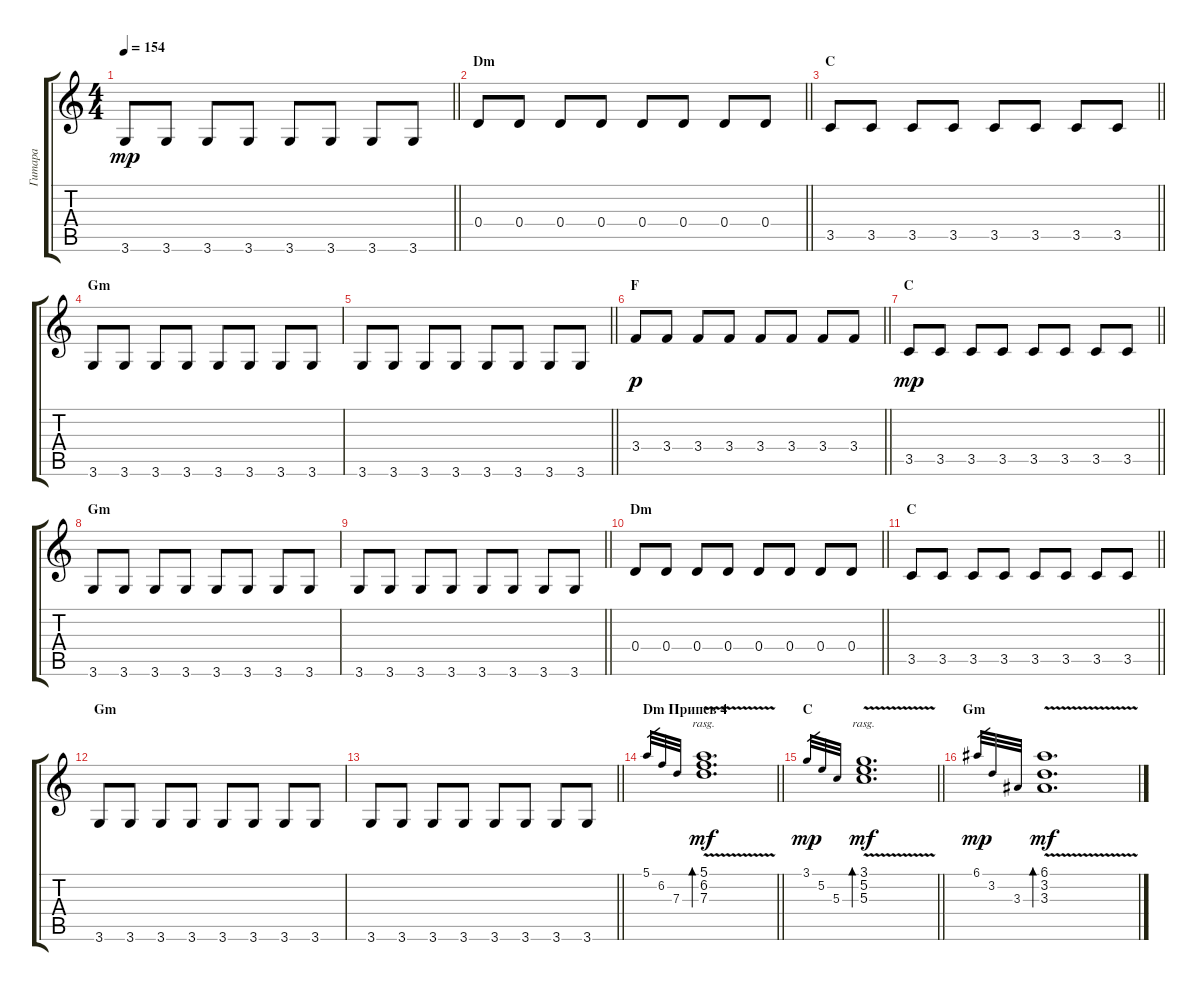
\track ("Гитара" "Гитара") {instrument acousticguitarsteel}
\staff {score tabs}
\tuning (E4 B3 G3 D3 A2 E2) {hide}
\ts (4 4)
\tempo 154
\clef g2
\barLineRight lightlight
\ks c
3.6.8{dy mp} 3.6.8 3.6.8 3.6.8 3.6.8 3.6.8 3.6.8 3.6.8 |
\section ("" "Dm")
\barLineRight lightlight
0.4.8 0.4.8 0.4.8 0.4.8 0.4.8 0.4.8 0.4.8 0.4.8 |
\section ("" "C")
\barLineRight lightlight
3.5.8 3.5.8 3.5.8 3.5.8 3.5.8 3.5.8 3.5.8 3.5.8 |
\section ("" "Gm")
3.6.8 3.6.8 3.6.8 3.6.8 3.6.8 3.6.8 3.6.8 3.6.8 |
\barLineRight lightlight
3.6.8 3.6.8 3.6.8 3.6.8 3.6.8 3.6.8 3.6.8 3.6.8 |
\section ("" "F")
\barLineRight lightlight
3.4.8{dy p} 3.4.8 3.4.8 3.4.8 3.4.8 3.4.8 3.4.8 3.4.8 |
\section ("" "C")
\barLineRight lightlight
3.5.8{dy mp} 3.5.8 3.5.8 3.5.8 3.5.8 3.5.8 3.5.8 3.5.8 |
\section ("" "Gm")
3.6.8 3.6.8 3.6.8 3.6.8 3.6.8 3.6.8 3.6.8 3.6.8 |
\barLineRight lightlight
3.6.8 3.6.8 3.6.8 3.6.8 3.6.8 3.6.8 3.6.8 3.6.8 |
\section ("" "Dm")
\barLineRight lightlight
0.4.8 0.4.8 0.4.8 0.4.8 0.4.8 0.4.8 0.4.8 0.4.8 |
\section ("" "C")
\barLineRight lightlight
3.5.8 3.5.8 3.5.8 3.5.8 3.5.8 3.5.8 3.5.8 3.5.8 |
\section ("" "Gm")
3.6.8 3.6.8 3.6.8 3.6.8 3.6.8 3.6.8 3.6.8 3.6.8 |
\barLineRight lightlight
3.6.8 3.6.8 3.6.8 3.6.8 3.6.8 3.6.8 3.6.8 3.6.8 |
\section ("" "Dm Припев 4")
\barLineRight lightlight
5.1.32{gr} 6.2.32{gr} 7.3.32{gr} (5.1{v} 6.2{v} 7.3{v}).1{d bd 240 rasg ii dy mf} |
\section ("" "C")
\barLineRight lightlight
3.1.32{gr dy mp} 5.2.32{gr} 5.3.32{gr} (3.1{v} 5.2{v} 5.3{v}).1{d bd 60 rasg ii dy mf} |
\section ("" "Gm")
6.1.32{gr dy mp} 3.2.32{gr} 3.3.32{gr} (6.1{v} 3.2{v} 3.3{v}).1{d bd 240 dy mf}
